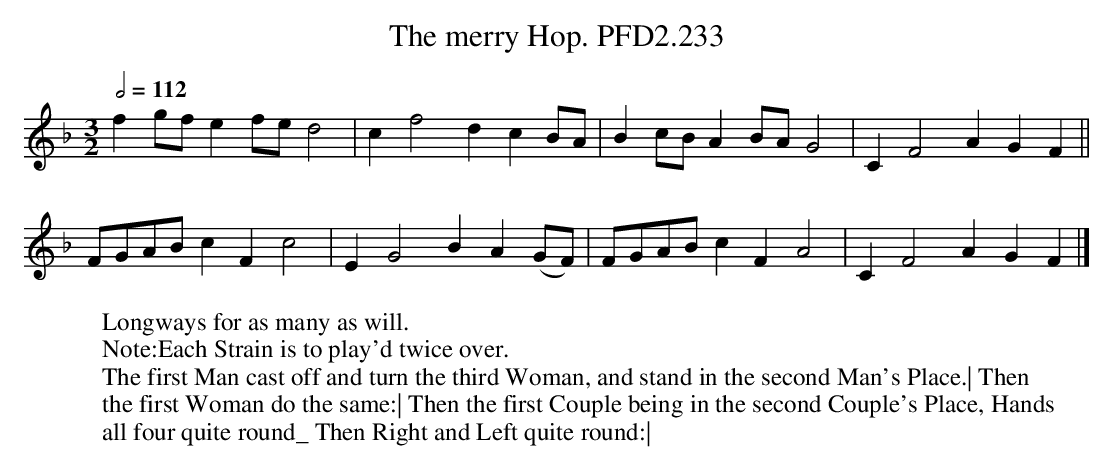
X:1
T:merry Hop. PFD2.233, The
M:3/2
L:1/8
Q:1/2=112
K:F
f2gfe2fed4|c2f4d2c2BA|B2cBA2BAG4|C2F4A2G2F2||
FGABc2F2c4|E2G4B2A2(GF)|FGABc2F2A4|C2F4A2G2F2|]
W:Longways for as many as will.
W:Note:Each Strain is to play'd twice over.
W:The first Man cast off and turn the third Woman, and stand in the second Man's Place.| Then
W:the first Woman do the same:| Then the first Couple being in the second Couple's Place, Hands
W:all four quite round_ Then Right and Left quite round:|
